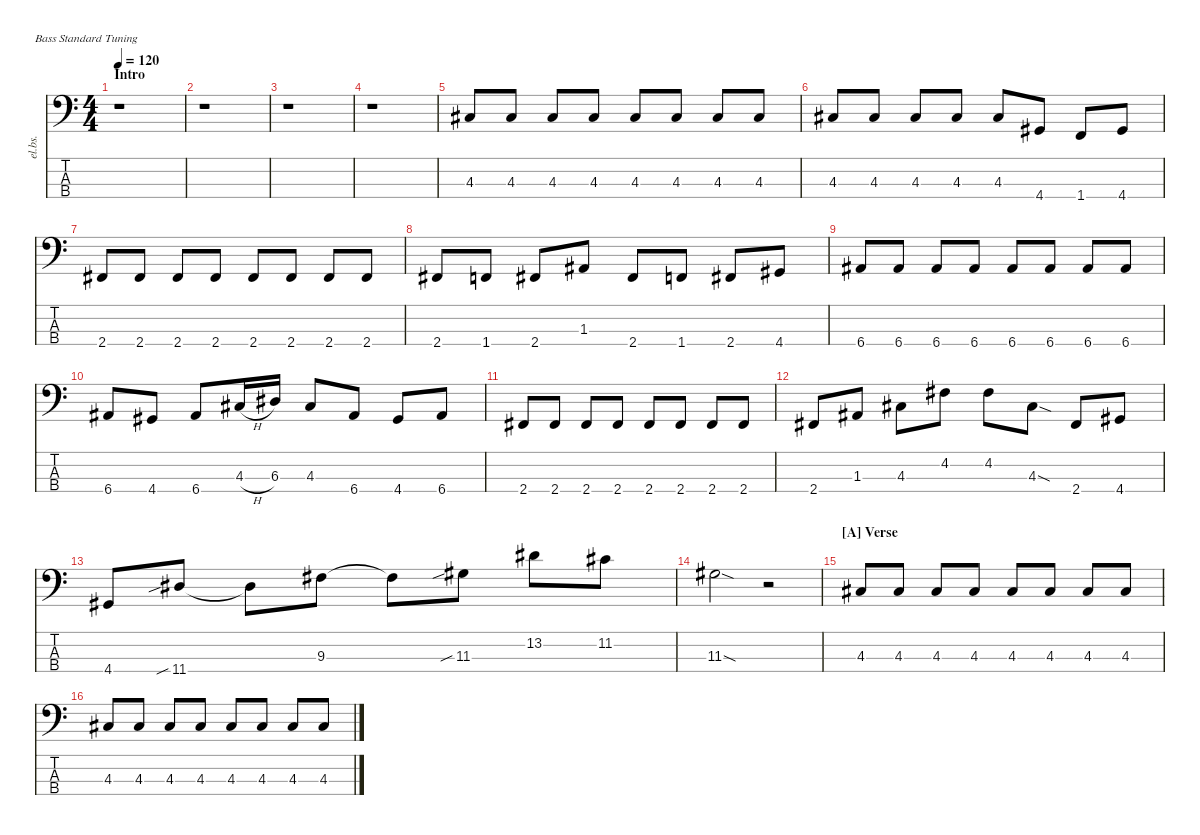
\defaultSystemsLayout 4
\hideDynamics
\bracketExtendMode nobrackets
\track ("Electric Bass" "el.bs.") {mute instrument electricbassfinger}
\staff {score tabs}
\tuning (G2 D2 A1 E1)
\ts (4 4)
\section ("" "Intro")
\tempo 120
\clef f4
\ks c
r.1{dy mf instrument electricbassfinger beam Down} |
r.1{beam Down} |
r.1{beam Down} |
r.1{beam Down} |
4.3{acc #}.8{beam Up} 4.3{acc #}.8{beam Up} 4.3{acc #}.8{beam Up} 4.3{acc #}.8{beam Up} 4.3{acc #}.8{beam Up} 4.3{acc #}.8{beam Up} 4.3{acc #}.8{beam Up} 4.3{acc #}.8{beam Up} |
4.3{acc #}.8{beam Up} 4.3{acc #}.8{beam Up} 4.3{acc #}.8{beam Up} 4.3{acc #}.8{beam Up} 4.3{acc #}.8{beam Up} 4.4{acc #}.8{beam Up} 1.4.8{beam Up} 4.4{acc #}.8{beam Up} |
2.4{acc #}.8{beam Up} 2.4{acc #}.8{beam Up} 2.4{acc #}.8{beam Up} 2.4{acc #}.8{beam Up} 2.4{acc #}.8{beam Up} 2.4{acc #}.8{beam Up} 2.4{acc #}.8{beam Up} 2.4{acc #}.8{beam Up} |
2.4{acc #}.8{beam Up} 1.4.8{beam Up} 2.4{acc #}.8{beam Up} 1.3{acc #}.8{beam Up} 2.4{acc #}.8{beam Up} 1.4.8{beam Up} 2.4{acc #}.8{beam Up} 4.4{acc #}.8{beam Up} |
6.4{acc #}.8{beam Up} 6.4{acc #}.8{beam Up} 6.4{acc #}.8{beam Up} 6.4{acc #}.8{beam Up} 6.4{acc #}.8{beam Up} 6.4{acc #}.8{beam Up} 6.4{acc #}.8{beam Up} 6.4{acc #}.8{beam Up} |
6.4{acc #}.8{beam Up} 4.4{acc #}.8{beam Up} 6.4{acc #}.8{beam Up} 4.3{h acc #}.16{beam Up} 6.3{acc #}.16{beam Up} 4.3{acc #}.8{beam Up} 6.4{acc #}.8{beam Up} 4.4{acc #}.8{beam Up} 6.4{acc #}.8{beam Up} |
2.4{acc #}.8{beam Up} 2.4{acc #}.8{beam Up} 2.4{acc #}.8{beam Up} 2.4{acc #}.8{beam Up} 2.4{acc #}.8{beam Up} 2.4{acc #}.8{beam Up} 2.4{acc #}.8{beam Up} 2.4{acc #}.8{beam Up} |
2.4{acc #}.8{beam Up} 1.3{acc #}.8{beam Up} 4.3{acc #}.8{beam Down} 4.2{acc #}.8{beam Down} 4.2{acc #}.8{beam Down} 4.3{sod acc #}.8{beam Down} 2.4{acc #}.8{beam Up} 4.4{acc #}.8{beam Up} |
4.4{acc #}.8{beam Up} 11.4{sib acc #}.8{beam Up} 11.4{t acc #}.8{beam Down} 9.3{acc #}.8{beam Down} 9.3{t acc #}.8{beam Down} 11.3{sib acc #}.8{beam Down} 13.2{acc #}.8{beam Down} 11.2{acc #}.8{beam Down} |
11.3{sod acc #}.2{beam Down} r.2{beam Down} |
\section ("A" "Verse")
4.3{acc #}.8{beam Up} 4.3{acc #}.8{beam Up} 4.3{acc #}.8{beam Up} 4.3{acc #}.8{beam Up} 4.3{acc #}.8{beam Up} 4.3{acc #}.8{beam Up} 4.3{acc #}.8{beam Up} 4.3{acc #}.8{beam Up} |
4.3{acc #}.8{beam Up} 4.3{acc #}.8{beam Up} 4.3{acc #}.8{beam Up} 4.3{acc #}.8{beam Up} 4.3{acc #}.8{beam Up} 4.3{acc #}.8{beam Up} 4.3{acc #}.8{beam Up} 4.3{acc #}.8{beam Up}
